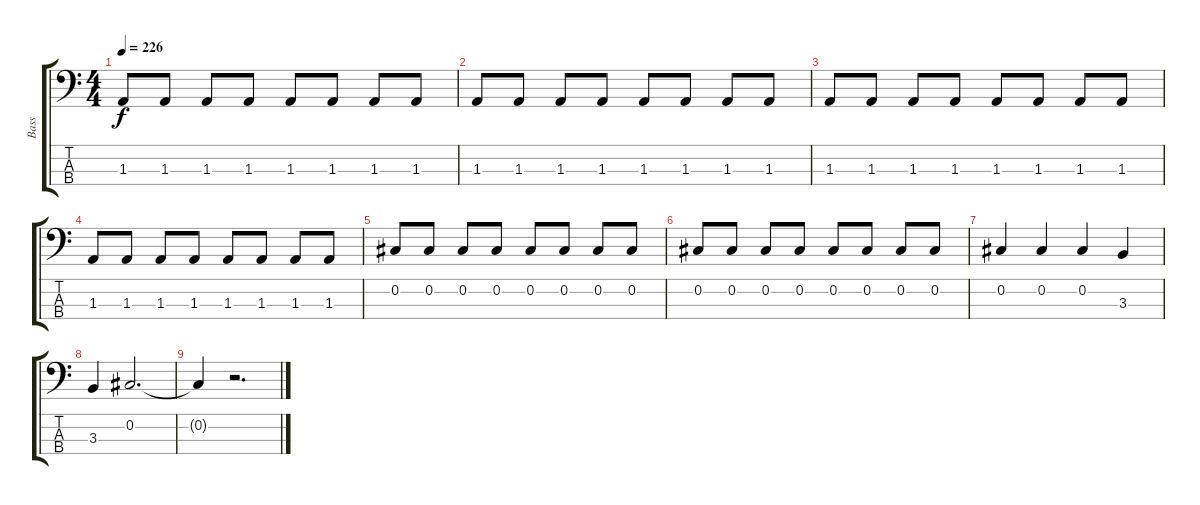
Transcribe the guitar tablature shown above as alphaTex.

\track ("Bass" "Bass") {instrument electricbassfinger}
\staff {score tabs}
\tuning (Gb2 Db2 Ab1 Db1) {hide}
\ts (4 4)
\tempo 226
\clef f4
\ks c
1.3.8{dy f} 1.3.8 1.3.8 1.3.8 1.3.8 1.3.8 1.3.8 1.3.8 |
1.3.8 1.3.8 1.3.8 1.3.8 1.3.8 1.3.8 1.3.8 1.3.8 |
1.3.8 1.3.8 1.3.8 1.3.8 1.3.8 1.3.8 1.3.8 1.3.8 |
1.3.8 1.3.8 1.3.8 1.3.8 1.3.8 1.3.8 1.3.8 1.3.8 |
0.2.8 0.2.8 0.2.8 0.2.8 0.2.8 0.2.8 0.2.8 0.2.8 |
0.2.8 0.2.8 0.2.8 0.2.8 0.2.8 0.2.8 0.2.8 0.2.8 |
0.2.4 0.2.4 0.2.4 3.3.4 |
3.3.4 0.2.2{d} |
0.2{t}.4 r.2{d}
